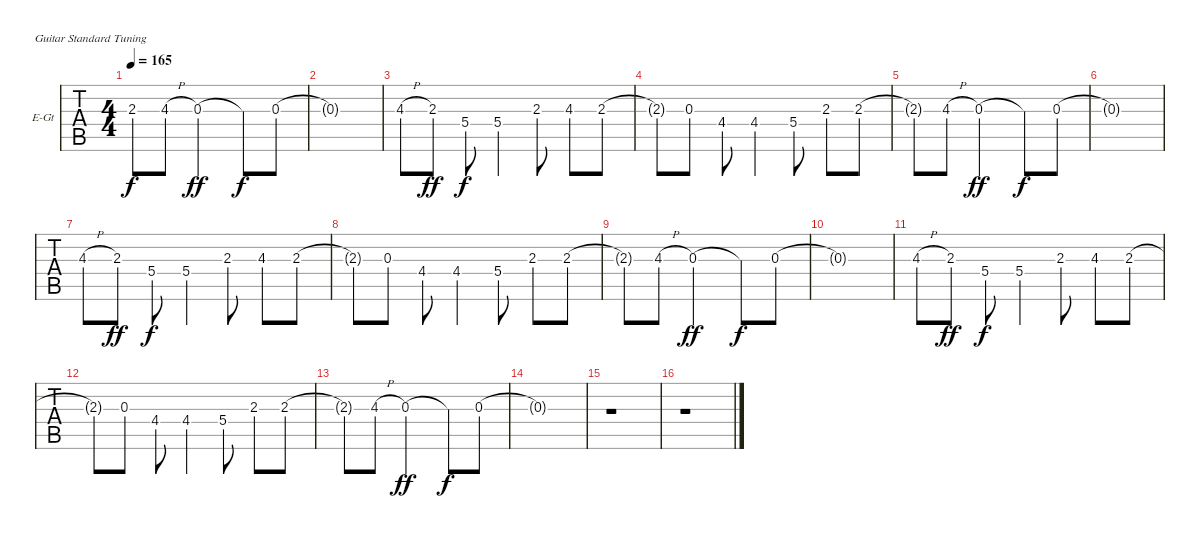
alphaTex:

\bracketExtendMode groupsimilarinstruments
\firstSystemTrackNameOrientation horizontal
\otherSystemsTrackNameOrientation horizontal
\track ("Guitar 1 (Lead)" "E-Gt") {instrument distortionguitar}
\staff {tabs}
\tuning (E4 B3 G3 D3 A2 E2)
\ts (4 4)
\tempo 165
\clef g2
\ks c
2.3{t}.8{dy f} 4.3{h}.8 0.3.2{dy ff} 0.3{t}.8{dy f} 0.3.8 |
0.3{t}.1 |
4.3{h}.8 2.3.8{dy ff} 5.4.8{dy f} 5.4.4 2.3.8 4.3.8 2.3.8 |
2.3{t}.8 0.3.8 4.4.8 4.4.4 5.4.8 2.3.8 2.3.8 |
2.3{t}.8 4.3{h}.8 0.3.2{dy ff} 0.3{t}.8{dy f} 0.3.8 |
0.3{t}.1 |
4.3{h}.8 2.3.8{dy ff} 5.4.8{dy f} 5.4.4 2.3.8 4.3.8 2.3.8 |
2.3{t}.8 0.3.8 4.4.8 4.4.4 5.4.8 2.3.8 2.3.8 |
2.3{t}.8 4.3{h}.8 0.3.2{dy ff} 0.3{t}.8{dy f} 0.3.8 |
0.3{t}.1 |
4.3{h}.8 2.3.8{dy ff} 5.4.8{dy f} 5.4.4 2.3.8 4.3.8 2.3.8 |
2.3{t}.8 0.3.8 4.4.8 4.4.4 5.4.8 2.3.8 2.3.8 |
2.3{t}.8 4.3{h}.8 0.3.2{dy ff} 0.3{t}.8{dy f} 0.3.8 |
0.3{t}.1 |
r.1 |
r.1
